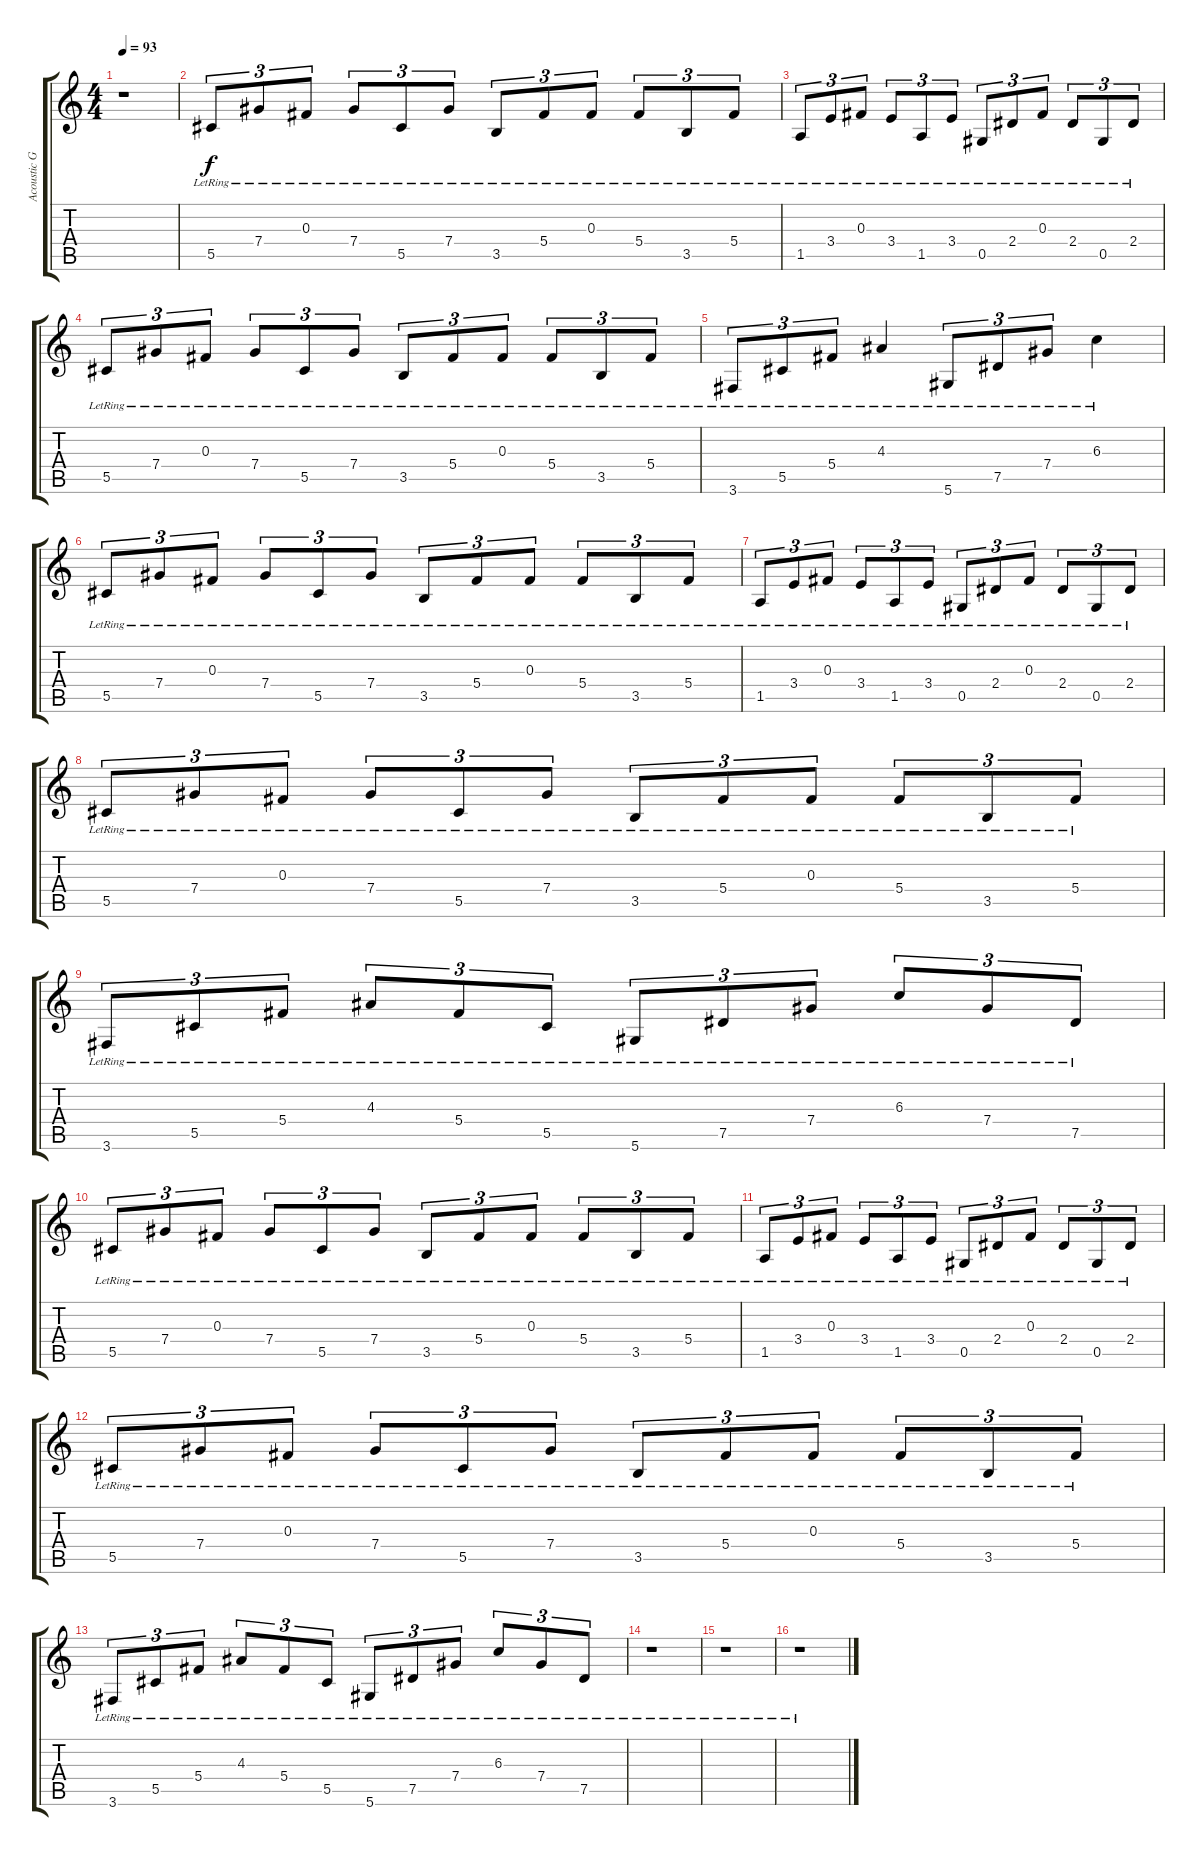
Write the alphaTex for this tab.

\track ("Acoustic Guitar" "Acoustic G") {instrument acousticguitarsteel}
\staff {score tabs}
\tuning (Eb4 Bb3 Gb3 Db3 Ab2 Eb2) {hide}
\ts (4 4)
\tempo 93
\clef g2
\ks c
r.1{dy f} |
5.5{lr}.8{tu (3 2)} 7.4{lr}.8{tu (3 2)} 0.3{lr}.8{tu (3 2)} 7.4{lr}.8{tu (3 2)} 5.5{lr}.8{tu (3 2)} 7.4{lr}.8{tu (3 2)} 3.5{lr}.8{tu (3 2)} 5.4{lr}.8{tu (3 2)} 0.3{lr}.8{tu (3 2)} 5.4{lr}.8{tu (3 2)} 3.5{lr}.8{tu (3 2)} 5.4{lr}.8{tu (3 2)} |
1.5{lr}.8{tu (3 2)} 3.4{lr}.8{tu (3 2)} 0.3{lr}.8{tu (3 2)} 3.4{lr}.8{tu (3 2)} 1.5{lr}.8{tu (3 2)} 3.4{lr}.8{tu (3 2)} 0.5{lr}.8{tu (3 2)} 2.4{lr}.8{tu (3 2)} 0.3{lr}.8{tu (3 2)} 2.4{lr}.8{tu (3 2)} 0.5{lr}.8{tu (3 2)} 2.4{lr}.8{tu (3 2)} |
5.5{lr}.8{tu (3 2)} 7.4{lr}.8{tu (3 2)} 0.3{lr}.8{tu (3 2)} 7.4{lr}.8{tu (3 2)} 5.5{lr}.8{tu (3 2)} 7.4{lr}.8{tu (3 2)} 3.5{lr}.8{tu (3 2)} 5.4{lr}.8{tu (3 2)} 0.3{lr}.8{tu (3 2)} 5.4{lr}.8{tu (3 2)} 3.5{lr}.8{tu (3 2)} 5.4{lr}.8{tu (3 2)} |
3.6{lr}.8{tu (3 2)} 5.5{lr}.8{tu (3 2)} 5.4{lr}.8{tu (3 2)} 4.3{lr}.4 5.6{lr}.8{tu (3 2)} 7.5{lr}.8{tu (3 2)} 7.4{lr}.8{tu (3 2)} 6.3{lr}.4 |
5.5{lr}.8{tu (3 2)} 7.4{lr}.8{tu (3 2)} 0.3{lr}.8{tu (3 2)} 7.4{lr}.8{tu (3 2)} 5.5{lr}.8{tu (3 2)} 7.4{lr}.8{tu (3 2)} 3.5{lr}.8{tu (3 2)} 5.4{lr}.8{tu (3 2)} 0.3{lr}.8{tu (3 2)} 5.4{lr}.8{tu (3 2)} 3.5{lr}.8{tu (3 2)} 5.4{lr}.8{tu (3 2)} |
1.5{lr}.8{tu (3 2)} 3.4{lr}.8{tu (3 2)} 0.3{lr}.8{tu (3 2)} 3.4{lr}.8{tu (3 2)} 1.5{lr}.8{tu (3 2)} 3.4{lr}.8{tu (3 2)} 0.5{lr}.8{tu (3 2)} 2.4{lr}.8{tu (3 2)} 0.3{lr}.8{tu (3 2)} 2.4{lr}.8{tu (3 2)} 0.5{lr}.8{tu (3 2)} 2.4{lr}.8{tu (3 2)} |
5.5{lr}.8{tu (3 2)} 7.4{lr}.8{tu (3 2)} 0.3{lr}.8{tu (3 2)} 7.4{lr}.8{tu (3 2)} 5.5{lr}.8{tu (3 2)} 7.4{lr}.8{tu (3 2)} 3.5{lr}.8{tu (3 2)} 5.4{lr}.8{tu (3 2)} 0.3{lr}.8{tu (3 2)} 5.4{lr}.8{tu (3 2)} 3.5{lr}.8{tu (3 2)} 5.4{lr}.8{tu (3 2)} |
3.6{lr}.8{tu (3 2)} 5.5{lr}.8{tu (3 2)} 5.4{lr}.8{tu (3 2)} 4.3{lr}.8{tu (3 2)} 5.4{lr}.8{tu (3 2)} 5.5{lr}.8{tu (3 2)} 5.6{lr}.8{tu (3 2)} 7.5{lr}.8{tu (3 2)} 7.4{lr}.8{tu (3 2)} 6.3{lr}.8{tu (3 2)} 7.4{lr}.8{tu (3 2)} 7.5{lr}.8{tu (3 2)} |
5.5{lr}.8{tu (3 2)} 7.4{lr}.8{tu (3 2)} 0.3{lr}.8{tu (3 2)} 7.4{lr}.8{tu (3 2)} 5.5{lr}.8{tu (3 2)} 7.4{lr}.8{tu (3 2)} 3.5{lr}.8{tu (3 2)} 5.4{lr}.8{tu (3 2)} 0.3{lr}.8{tu (3 2)} 5.4{lr}.8{tu (3 2)} 3.5{lr}.8{tu (3 2)} 5.4{lr}.8{tu (3 2)} |
1.5{lr}.8{tu (3 2)} 3.4{lr}.8{tu (3 2)} 0.3{lr}.8{tu (3 2)} 3.4{lr}.8{tu (3 2)} 1.5{lr}.8{tu (3 2)} 3.4{lr}.8{tu (3 2)} 0.5{lr}.8{tu (3 2)} 2.4{lr}.8{tu (3 2)} 0.3{lr}.8{tu (3 2)} 2.4{lr}.8{tu (3 2)} 0.5{lr}.8{tu (3 2)} 2.4{lr}.8{tu (3 2)} |
5.5{lr}.8{tu (3 2)} 7.4{lr}.8{tu (3 2)} 0.3{lr}.8{tu (3 2)} 7.4{lr}.8{tu (3 2)} 5.5{lr}.8{tu (3 2)} 7.4{lr}.8{tu (3 2)} 3.5{lr}.8{tu (3 2)} 5.4{lr}.8{tu (3 2)} 0.3{lr}.8{tu (3 2)} 5.4{lr}.8{tu (3 2)} 3.5{lr}.8{tu (3 2)} 5.4{lr}.8{tu (3 2)} |
3.6{lr}.8{tu (3 2)} 5.5{lr}.8{tu (3 2)} 5.4{lr}.8{tu (3 2)} 4.3{lr}.8{tu (3 2)} 5.4{lr}.8{tu (3 2)} 5.5{lr}.8{tu (3 2)} 5.6{lr}.8{tu (3 2)} 7.5{lr}.8{tu (3 2)} 7.4{lr}.8{tu (3 2)} 6.3{lr}.8{tu (3 2)} 7.4{lr}.8{tu (3 2)} 7.5{lr}.8{tu (3 2)} |
r.1 |
r.1 |
r.1
